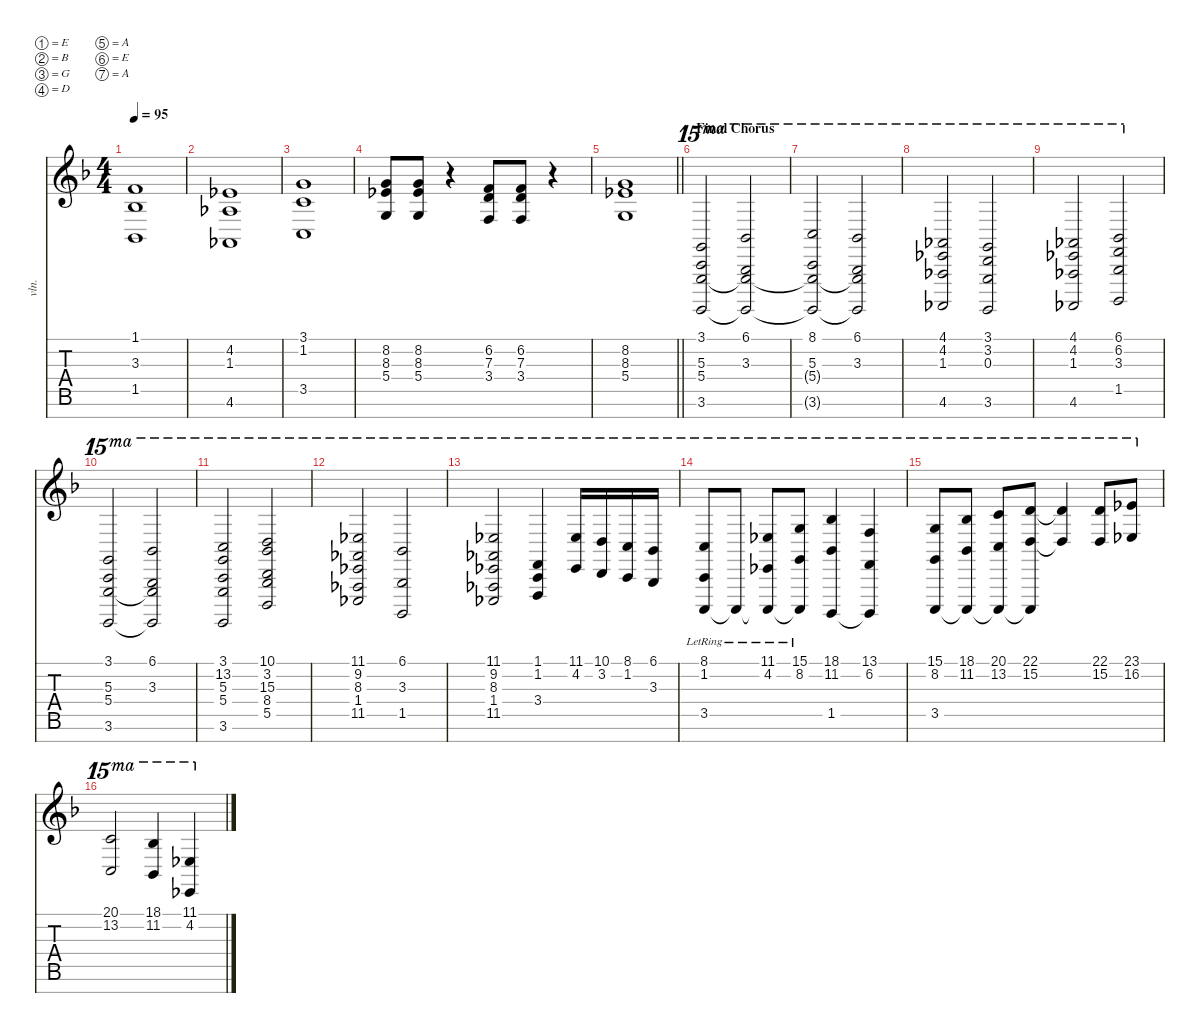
\defaultSystemsLayout 4
\hideDynamics
\bracketExtendMode nobrackets
\otherSystemsTrackNameOrientation horizontal
\track ("Strings ensemble" "vln.") {instrument stringensemble2}
\staff {score tabs}
\tuning (E4 B3 G3 D3 A2 E2 A1)
\ts (4 4)
\tempo 95
\clef g2
\ks f
(1.1{t} 3.3{t} 1.5{t}).1{dy mp} |
(4.2 1.3 4.6).1 |
(3.1 1.2 3.5).1 |
(8.2 8.3 5.4).8{dy f} (8.2 8.3 5.4).8 r.4 (6.2 7.3 3.4).8 (6.2 7.3 3.4).8 r.4 |
\barLineRight lightlight
(8.2 8.3 5.4).1{dy mf} |
\section ("" "Final Chorus")
(3.1 5.3 5.4 3.6).2{ot 15ma dy f} (6.1 3.3 5.4{t} 3.6{t}).2{ot 15ma} |
(8.1 5.3 5.4{t} 3.6{t}).2{ot 15ma dy mf} (6.1 3.3 5.4{t} 3.6{t}).2{ot 15ma dy f} |
(4.1 4.2 1.3 4.6).2{ot 15ma} (3.1 3.2 0.3 3.6).2{ot 15ma} |
(4.1 4.2 1.3 4.6).2{ot 15ma} (6.1 6.2 3.3 1.5).2{ot 15ma} |
(3.1 5.3 5.4 3.6).2{ot 15ma} (6.1 3.3 5.4{t} 3.6{t}).2{ot 15ma} |
(3.1 13.2 5.3 5.4 3.6).2{ot 15ma} (10.1 3.2 15.3 8.4 5.5).2{ot 15ma} |
(11.1 9.2 8.3 1.4 11.5).2{ot 15ma} (6.1 3.3 1.5).2{ot 15ma} |
(11.1 9.2 8.3 1.4 11.5).2{ot 15ma} (1.1 1.2 3.4).4{ot 15ma} (11.1 4.2).16{ot 15ma dy ff} (10.1 3.2).16{ot 15ma} (8.1 1.2).16{ot 15ma} (6.1 3.3).16{ot 15ma} |
(8.1 1.2 3.5{lr}).8{ot 15ma} 3.5{lr t}.8{ot 15ma dy f} (11.1 4.2 3.5{lr t}).8{ot 15ma dy ff} (15.1 8.2 3.5{lr t}).8{ot 15ma} (18.1 11.2 1.5).4{ot 15ma} (13.1 6.2 1.5{t}).4{ot 15ma} |
(15.1 8.2 3.5).8{ot 15ma} (18.1 11.2 3.5{t}).8{ot 15ma} (20.1 13.2 3.5{t}).8{ot 15ma} (22.1 15.2 3.5{t}).8{ot 15ma} (22.1{t} 15.2{t}).4{ot 15ma} (22.1 15.2).8{ot 15ma} (23.1 16.2).8{ot 15ma} |
(20.1 13.2).2{ot 15ma} (18.1 11.2).4{ot 15ma} (11.1 4.2).4{ot 15ma}
